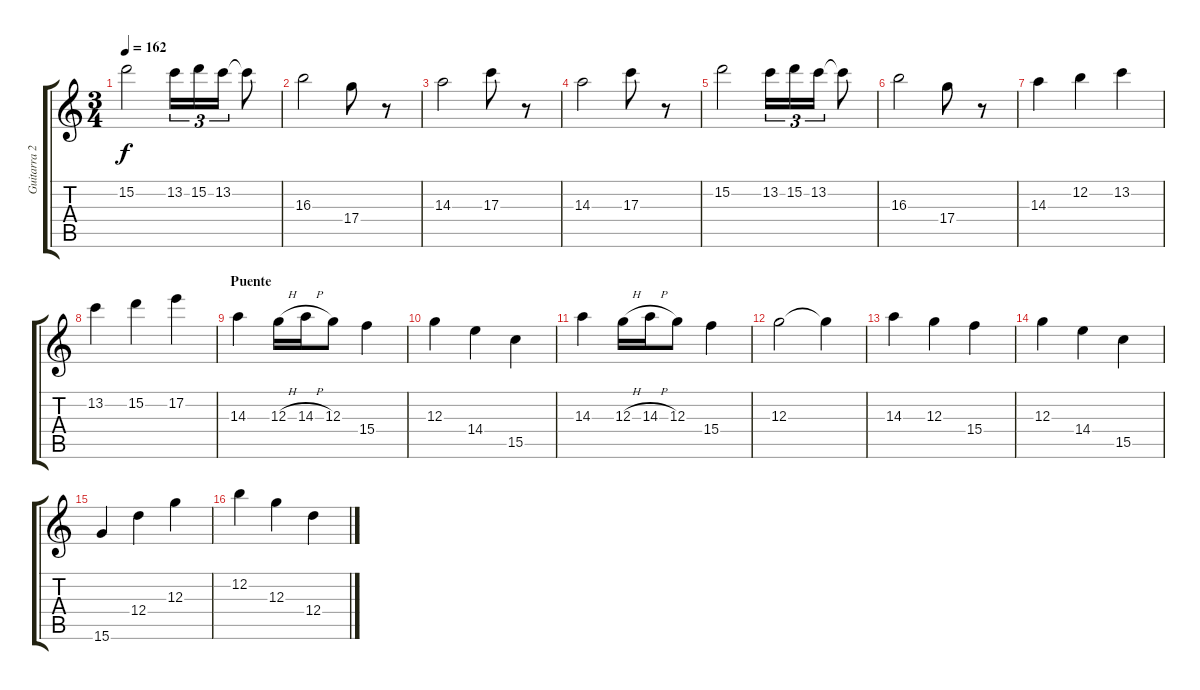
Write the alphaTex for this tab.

\track ("Guitarra 2" "Guitarra 2") {instrument acousticguitarsteel}
\staff {score tabs}
\tuning (E4 B3 G3 D3 A2 E2) {hide}
\ts (3 4)
\tempo 162
\clef g2
\ks c
15.2.2{dy f} 13.2.16{tu (3 2)} 15.2.16{tu (3 2)} 13.2.16{tu (3 2)} 13.2{t}.8 |
16.3.2 17.4.8 r.8 |
14.3.2 17.3.8 r.8 |
14.3.2 17.3.8 r.8 |
15.2.2 13.2.16{tu (3 2)} 15.2.16{tu (3 2)} 13.2.16{tu (3 2)} 13.2{t}.8 |
16.3.2 17.4.8 r.8 |
14.3.4 12.2.4 13.2.4 |
13.2.4 15.2.4 17.2.4 |
\section ("" "Puente")
14.3.4 12.3{h}.16 14.3{h}.16 12.3.8 15.4.4 |
12.3.4 14.4.4 15.5.4 |
14.3.4 12.3{h}.16 14.3{h}.16 12.3.8 15.4.4 |
12.3.2 12.3{t}.4 |
14.3.4 12.3.4 15.4.4 |
12.3.4 14.4.4 15.5.4 |
15.6.4 12.4.4 12.3.4 |
12.2.4 12.3.4 12.4.4
